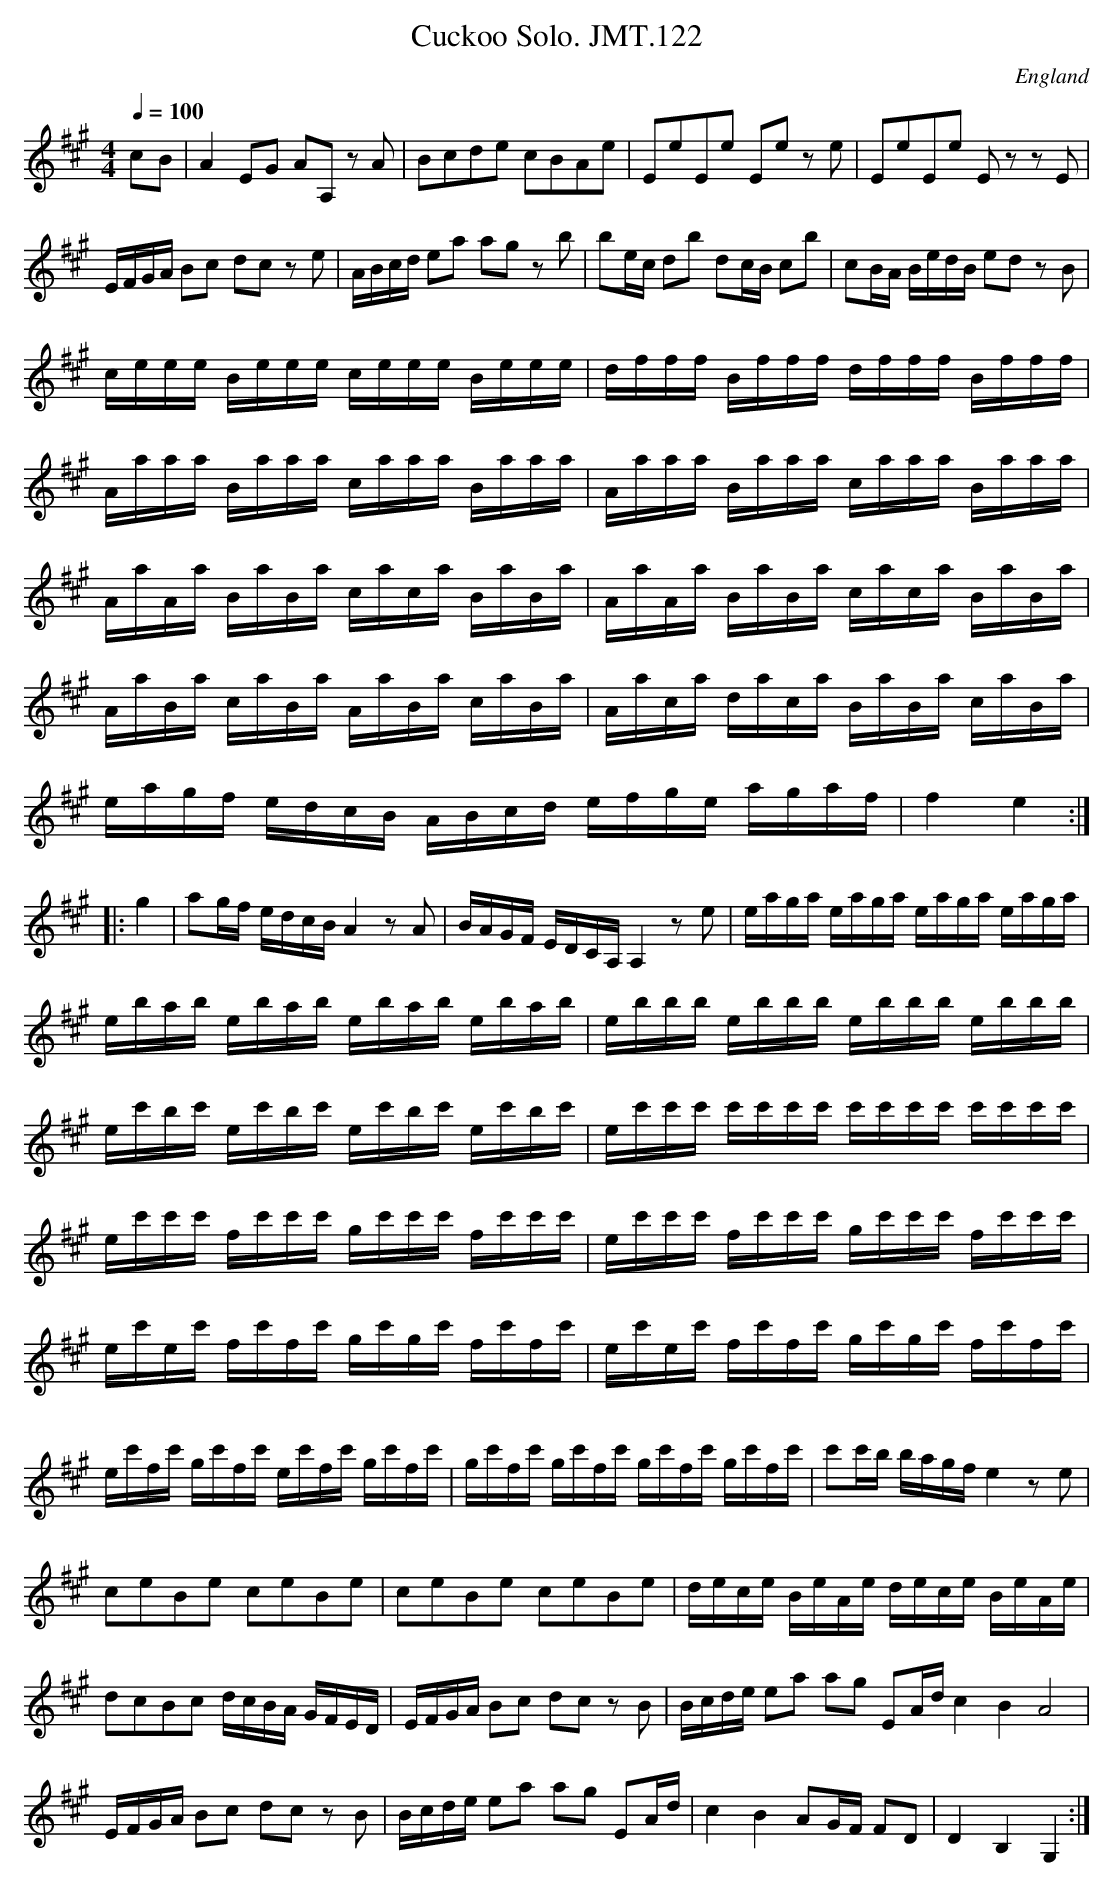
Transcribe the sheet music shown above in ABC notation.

X:1
T:Cuckoo Solo. JMT.122
M:4/4
L:1/16
Q:1/4=100
O:England
K:A major
c2-B2|A4E2G2 A2A,2 z2A2|B2c2d2e2 c2B2A2e2|\
E2e2E2e2 E2e2 z2e2|E2e2E2e2 E2z2 z2E2|!
EFGA B2c2 d2c2 z2e2|ABcd e2a2 a2g2 z2b2|\
b2ec d2b2 d2cB c2b2|c2BA BedB e2d2 z2B2|!
ceee Beee ceee Beee|dfff Bfff dfff Bfff|!
Aaaa Baaa caaa Baaa|Aaaa Baaa caaa Baaa|!
AaAa BaBa caca BaBa|AaAa BaBa caca BaBa|!
AaBa caBa AaBa caBa| Aaca daca BaBa caBa|!
eagf edcB ABcd efge agaf|f4e4:|!
|:g4|a2gf edcBA4z2A2|BAGF EDCA,A,4z2e2|eaga eaga eaga eaga|!
ebab ebab ebab ebab|ebbb ebbb ebbb ebbb|!
ec'bc' ec'bc' ec'bc' ec'bc'|ec'c'c' c'c'c'c' c'c'c'c' c'c'c'c'|!
ec'c'c' fc'c'c' gc'c'c' fc'c'c'|ec'c'c' fc'c'c' gc'c'c' fc'c'c'|!
ec'ec' fc'fc' gc'gc' fc'fc'|ec'ec' fc'fc' gc'gc' fc'fc'|!
ec'fc' gc'fc' ec'fc' gc'fc'|gc'fc' gc'fc' gc'fc' gc'fc'|\
c'2c'b bagfe4z2e2|!
c2e2B2e2 c2e2B2e2| c2e2B2e2 c2e2B2e2 |dece BeAe dece BeAe |!
d2c2B2c2 dcBA GFED|EFGA B2c2 d2c2 z2B2|Bcde e2a2 a2g2 E2Adc4B4A8|!
EFGA B2c2 d2c2 z2B2|Bcde e2a2 a2g2 E2Ad|c4B4A2GF F2D2|D4B,4G,4:|
